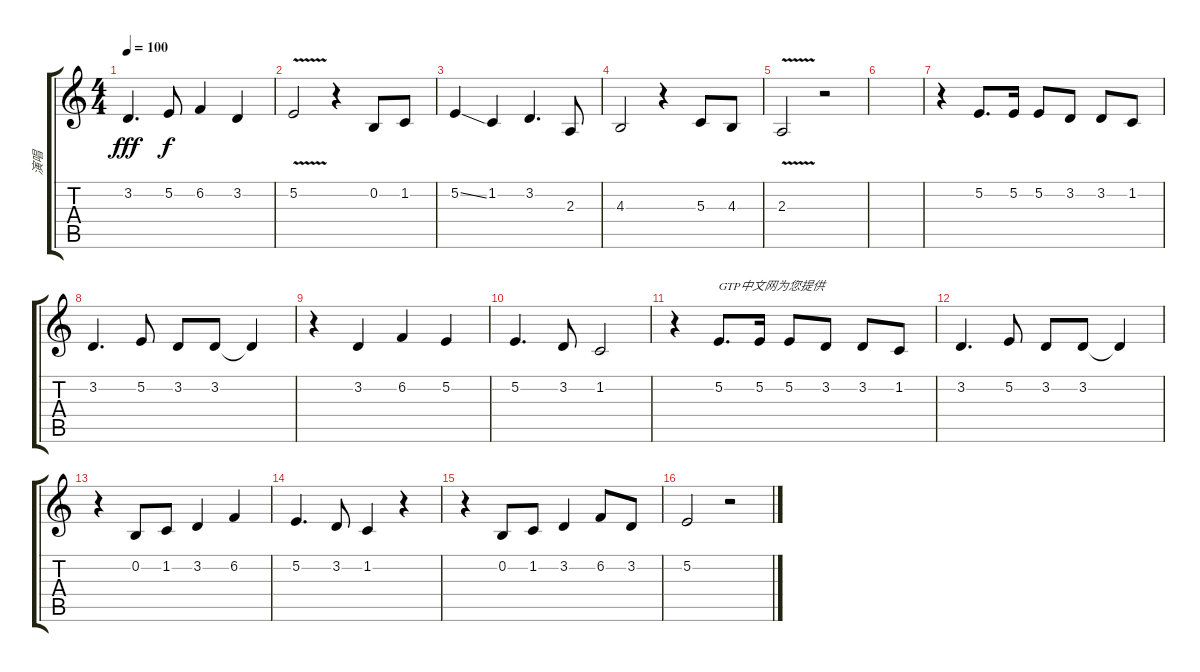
\track ("演唱" "演唱") {instrument brightacousticpiano}
\staff {score tabs}
\tuning (E4 B3 G3 D3 A2 E2) {hide}
\ts (4 4)
\tempo 100
\clef g2
\ks c
3.2.4{d dy fff} 5.2.8{dy f} 6.2.4 3.2.4 |
5.2{v}.2 r.4 0.2.8 1.2.8 |
5.2{ss}.4 1.2.4 3.2.4{d} 2.3.8 |
4.3.2 r.4 5.3.8 4.3.8 |
2.3{v}.2 r.2 |
|
r.4 5.2.8{d} 5.2.16 5.2.8 3.2.8 3.2.8 1.2.8 |
3.2.4{d} 5.2.8 3.2.8 3.2.8 3.2{t}.4 |
r.4 3.2.4 6.2.4 5.2.4 |
5.2.4{d} 3.2.8 1.2.2 |
r.4 5.2.8{d txt "GTP中文网为您提供"} 5.2.16 5.2.8 3.2.8 3.2.8 1.2.8 |
3.2.4{d} 5.2.8 3.2.8 3.2.8 3.2{t}.4 |
r.4 0.2.8 1.2.8 3.2.4 6.2.4 |
5.2.4{d} 3.2.8 1.2.4 r.4 |
r.4 0.2.8 1.2.8 3.2.4 6.2.8 3.2.8 |
5.2.2 r.2
